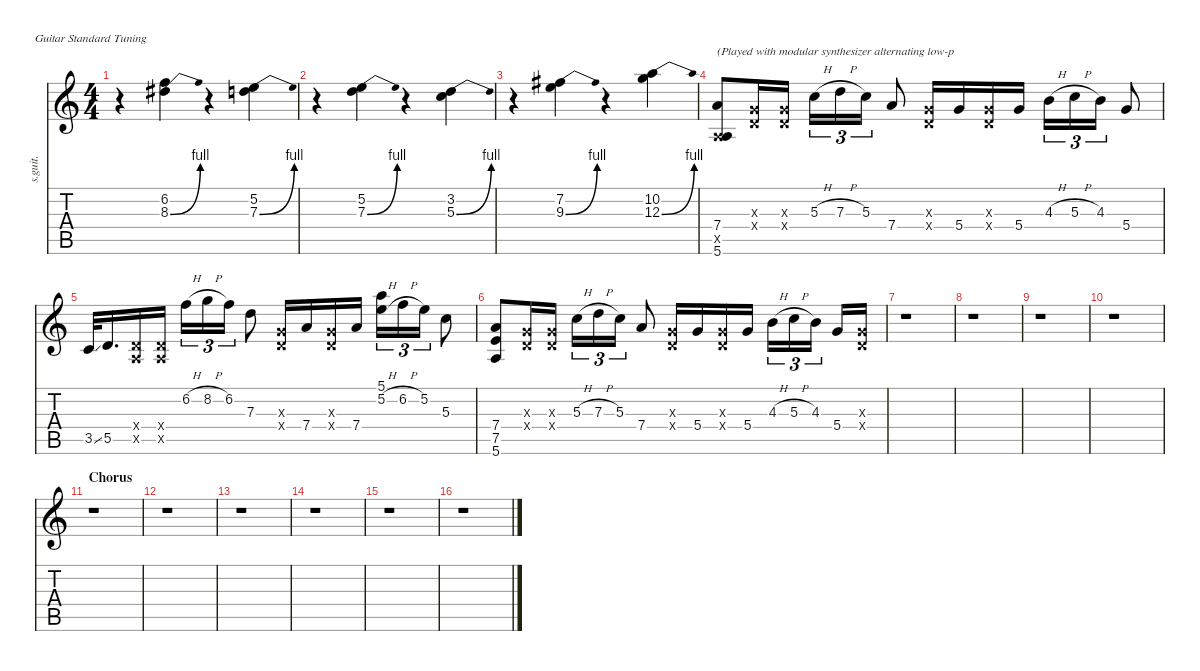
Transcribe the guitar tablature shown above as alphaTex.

\defaultSystemsLayout 4
\hideDynamics
\bracketExtendMode nobrackets
\track ("Clean Overdub" "s.guit.") {instrument overdrivenguitar}
\staff {score tabs}
\tuning (E4 B3 G3 D3 A2 E2)
\ts (4 4)
\tempo (96 hide)
\clef g2
\ks c
r.4{dy f} (6.2 8.3{be (bend 0 0 60 4) acc #}).4 r.4 (5.2 7.3{be (bend 0 0 60 4)}).4 |
r.4 (5.2 7.3{be (bend 0 0 60 4)}).4 r.4 (3.2 5.3{be (bend 0 0 60 4)}).4 |
r.4 (7.2{acc #} 9.3{be (bend 0 0 60 4)}).4 r.4 (10.2 12.3{be (bend 0 0 60 4)}).4 |
(7.4 0.5{x} 5.6).8{txt "(Played with modular synthesizer alternating low-p"} (0.3{x} 0.4{x}).16 (0.3{x} 0.4{x}).16 5.3{h}.16{tu (3 2)} 7.3{h}.16{tu (3 2)} 5.3.16{tu (3 2)} 7.4.8 (0.3{x} 0.4{x}).16 5.4.16 (0.3{x} 0.4{x}).16 5.4.16 4.3{h}.16{tu (3 2)} 5.3{h}.16{tu (3 2)} 4.3.16{tu (3 2)} 5.4.8 |
3.5{ss}.32 5.5.16{d} (0.4{x} 0.5{x}).16 (0.4{x} 0.5{x}).16 6.2{h}.16{tu (3 2)} 8.2{h}.16{tu (3 2)} 6.2.16{tu (3 2)} 7.3.8 (0.3{x} 0.4{x}).16 7.4.16 (0.3{x} 0.4{x}).16 7.4.16 (5.1 5.2{h}).16{tu (3 2)} 6.2{h}.16{tu (3 2)} 5.2.16{tu (3 2)} 5.3.8 |
(7.4 7.5 5.6).8 (0.3{x} 0.4{x}).16 (0.3{x} 0.4{x}).16 5.3{h}.16{tu (3 2)} 7.3{h}.16{tu (3 2)} 5.3.16{tu (3 2)} 7.4.8 (0.3{x} 0.4{x}).16 5.4.16 (0.3{x} 0.4{x}).16 5.4.16 4.3{h}.16{tu (3 2)} 5.3{h}.16{tu (3 2)} 4.3.16{tu (3 2)} 5.4.16 (0.3{x} 0.4{x}).16 |
r.1 |
r.1 |
r.1 |
r.1 |
\section ("" "Chorus")
r.1 |
r.1 |
r.1 |
r.1 |
r.1 |
r.1
